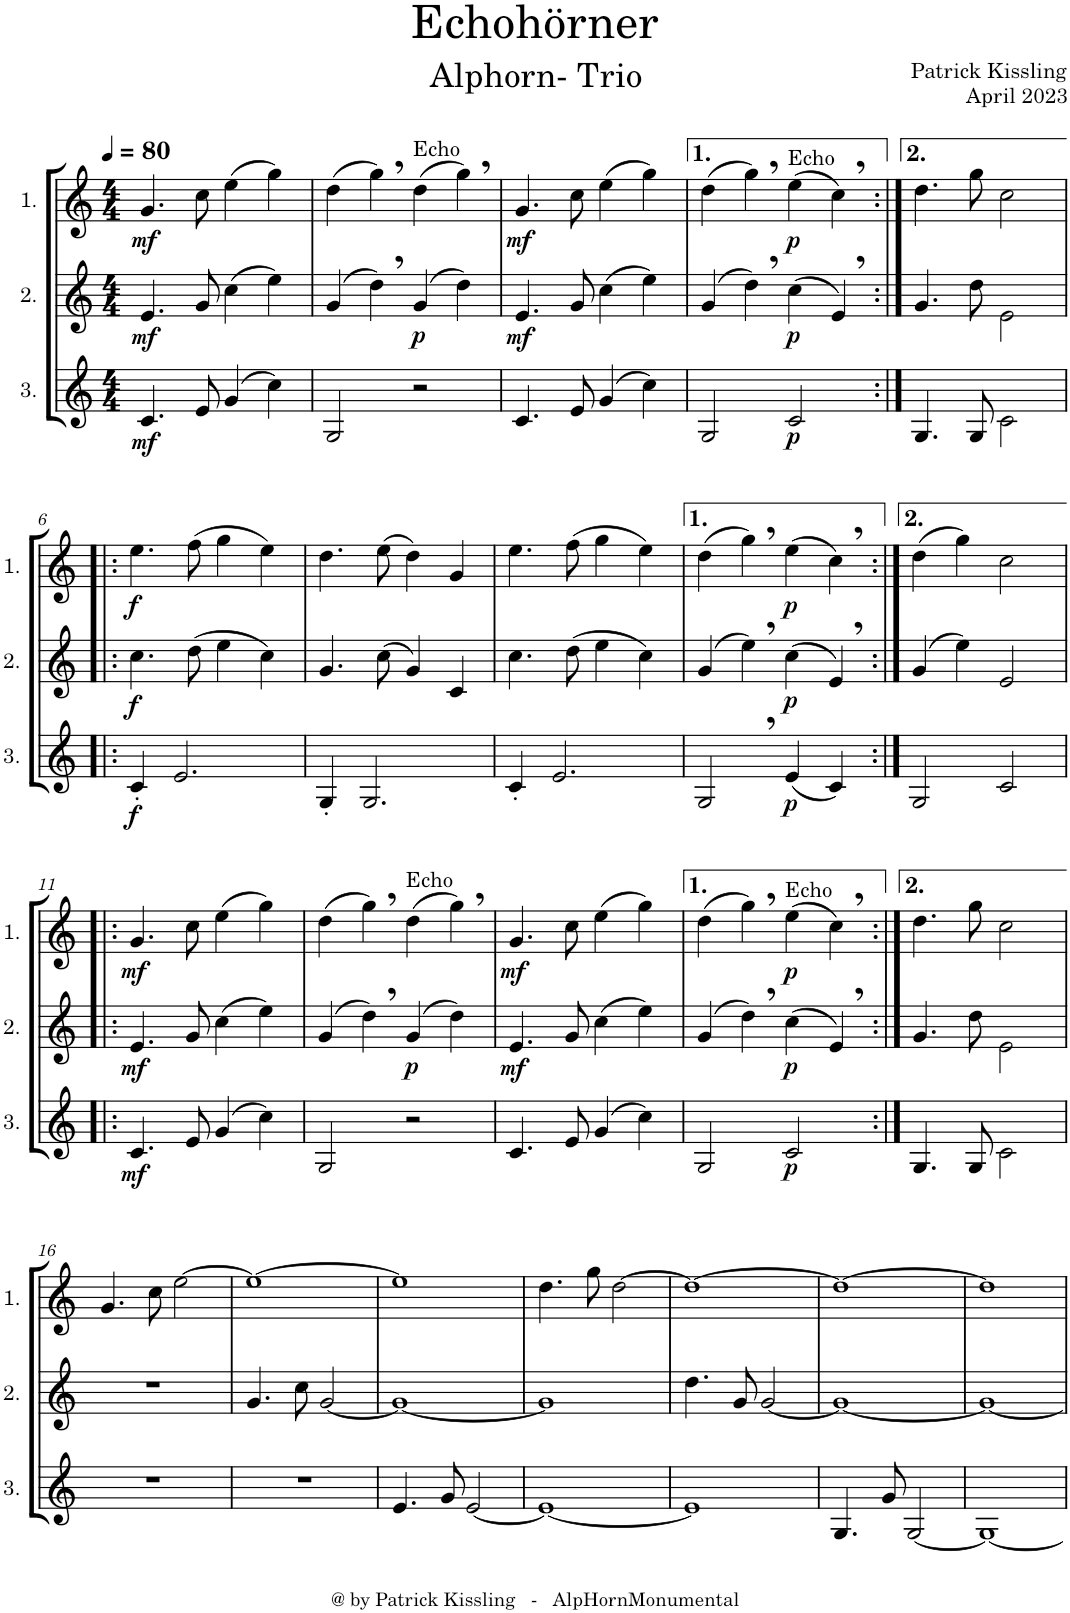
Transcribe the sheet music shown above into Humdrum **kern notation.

**kern	**dynam	**kern	**dynam	**kern	**dynam
*part3	*part3	*part2	*part2	*part1	*part1
*staff3	*staff3	*staff2	*staff2	*staff1	*staff1
*I"3.	*	*I"2.	*	*I"1.	*
*clefG2	*	*clefG2	*	*clefG2	*
*Trd4c7	*	*Trd4c7	*	*Trd4c7	*
*k[]	*	*k[]	*	*k[]	*
*M4/4	*	*M4/4	*	*M4/4	*
*MM80	*	*MM80	*	*MM80	*
=1	=1	=1	=1	=1	=1
!	!LO:DY:b	!	!LO:DY:b	!	!LO:DY:b
4.c/	mf	4.e/	mf	4.g/	mf
8e/	.	8g/	.	8cc\	.
(4g/	.	(4cc\	.	(4ee\	.
4cc\)	.	4ee\)	.	4gg\)	.
=2	=2	=2	=2	=2	=2
2G/	.	(4g/	.	(4dd\	.
.	.	4dd,\)	.	4gg,\)	.
!	!	!	!	!LO:TX:a:t=Echo	!
!	!	!	!LO:DY:b	!	!
2r	.	(4g/	p	(4dd\	.
.	.	4dd\)	.	4gg,\)	.
=3	=3	=3	=3	=3	=3
!	!	!	!LO:DY:b	!	!LO:DY:b
4.c/	.	4.e/	mf	4.g/	mf
8e/	.	8g/	.	8cc\	.
(4g/	.	(4cc\	.	(4ee\	.
4cc\)	.	4ee\)	.	4gg\)	.
=4	=4	=4	=4	=4	=4
2G/	.	(4g/	.	(4dd\	.
.	.	4dd,\)	.	4gg,\)	.
!	!	!	!	!LO:TX:a:t=Echo	!
!	!LO:DY:b	!	!LO:DY:b	!	!LO:DY:b
2c/	p	(4cc\	p	(4ee\	p
.	.	4e,/)	.	4cc,\)	.
=5:|!	=5:|!	=5:|!	=5:|!	=5:|!	=5:|!
4.G/	.	4.g/	.	4.dd\	.
8G/	.	8dd\	.	8gg\	.
2c\	.	2e\	.	2cc\	.
!!LO:LB:g=z
=6!|:	=6!|:	=6!|:	=6!|:	=6!|:	=6!|:
!	!LO:DY:b	!	!LO:DY:b	!	!LO:DY:b
4c'/	f	4.cc\	f	4.ee\	f
2.e/	.	.	.	.	.
.	.	(8dd\	.	(8ff\	.
.	.	4ee\	.	4gg\	.
.	.	4cc\)	.	4ee\)	.
=7	=7	=7	=7	=7	=7
4G'/	.	4.g/	.	4.dd\	.
2.G/	.	.	.	.	.
.	.	(8cc\	.	(8ee\	.
.	.	4g/)	.	4dd\)	.
.	.	4c/	.	4g/	.
=8	=8	=8	=8	=8	=8
4c'/	.	4.cc\	.	4.ee\	.
2.e/	.	.	.	.	.
.	.	(8dd\	.	(8ff\	.
.	.	4ee\	.	4gg\	.
.	.	4cc\)	.	4ee\)	.
=9	=9	=9	=9	=9	=9
2G,/	.	(4g/	.	(4dd\	.
.	.	4ee,\)	.	4gg,\)	.
!	!LO:DY:b	!	!LO:DY:b	!	!LO:DY:b
(4e/	p	(4cc\	p	(4ee\	p
4c/)	.	4e,/)	.	4cc,\)	.
=10:|!	=10:|!	=10:|!	=10:|!	=10:|!	=10:|!
2G/	.	(4g/	.	(4dd\	.
.	.	4ee\)	.	4gg\)	.
2c/	.	2e/	.	2cc\	.
!!LO:LB:g=z
=11!|:	=11!|:	=11!|:	=11!|:	=11!|:	=11!|:
!	!LO:DY:b	!	!LO:DY:b	!	!LO:DY:b
4.c/	mf	4.e/	mf	4.g/	mf
8e/	.	8g/	.	8cc\	.
(4g/	.	(4cc\	.	(4ee\	.
4cc\)	.	4ee\)	.	4gg\)	.
=12	=12	=12	=12	=12	=12
2G/	.	(4g/	.	(4dd\	.
.	.	4dd,\)	.	4gg,\)	.
!	!	!	!	!LO:TX:a:t=Echo	!
!	!	!	!LO:DY:b	!	!
2r	.	(4g/	p	(4dd\	.
.	.	4dd\)	.	4gg,\)	.
=13	=13	=13	=13	=13	=13
!	!	!	!LO:DY:b	!	!LO:DY:b
4.c/	.	4.e/	mf	4.g/	mf
8e/	.	8g/	.	8cc\	.
(4g/	.	(4cc\	.	(4ee\	.
4cc\)	.	4ee\)	.	4gg\)	.
=14	=14	=14	=14	=14	=14
2G/	.	(4g/	.	(4dd\	.
.	.	4dd,\)	.	4gg,\)	.
!	!	!	!	!LO:TX:a:t=Echo	!
!	!LO:DY:b	!	!LO:DY:b	!	!LO:DY:b
2c/	p	(4cc\	p	(4ee\	p
.	.	4e,/)	.	4cc,\)	.
=15:|!	=15:|!	=15:|!	=15:|!	=15:|!	=15:|!
4.G/	.	4.g/	.	4.dd\	.
8G/	.	8dd\	.	8gg\	.
2c\	.	2e\	.	2cc\	.
!!LO:LB:g=z
=16	=16	=16	=16	=16	=16
1r	.	1r	.	4.g/	.
.	.	.	.	8cc\	.
.	.	.	.	[2ee\	.
=17	=17	=17	=17	=17	=17
1r	.	4.g/	.	1ee_	.
.	.	8cc\	.	.	.
.	.	[2g/	.	.	.
=18	=18	=18	=18	=18	=18
4.e/	.	1g_	.	1ee]	.
8g/	.	.	.	.	.
[2e/	.	.	.	.	.
=19	=19	=19	=19	=19	=19
1e_	.	1g]	.	4.dd\	.
.	.	.	.	8gg\	.
.	.	.	.	[2dd\	.
=20	=20	=20	=20	=20	=20
1e]	.	4.dd\	.	1dd_	.
.	.	8g/	.	.	.
.	.	[2g/	.	.	.
=21	=21	=21	=21	=21	=21
4.G/	.	1g_	.	1dd_	.
8g/	.	.	.	.	.
[2G/	.	.	.	.	.
=22	=22	=22	=22	=22	=22
1G_	.	1g_	.	1dd]	.
=	=	=	=	=	=
*-	*-	*-	*-	*-	*-
